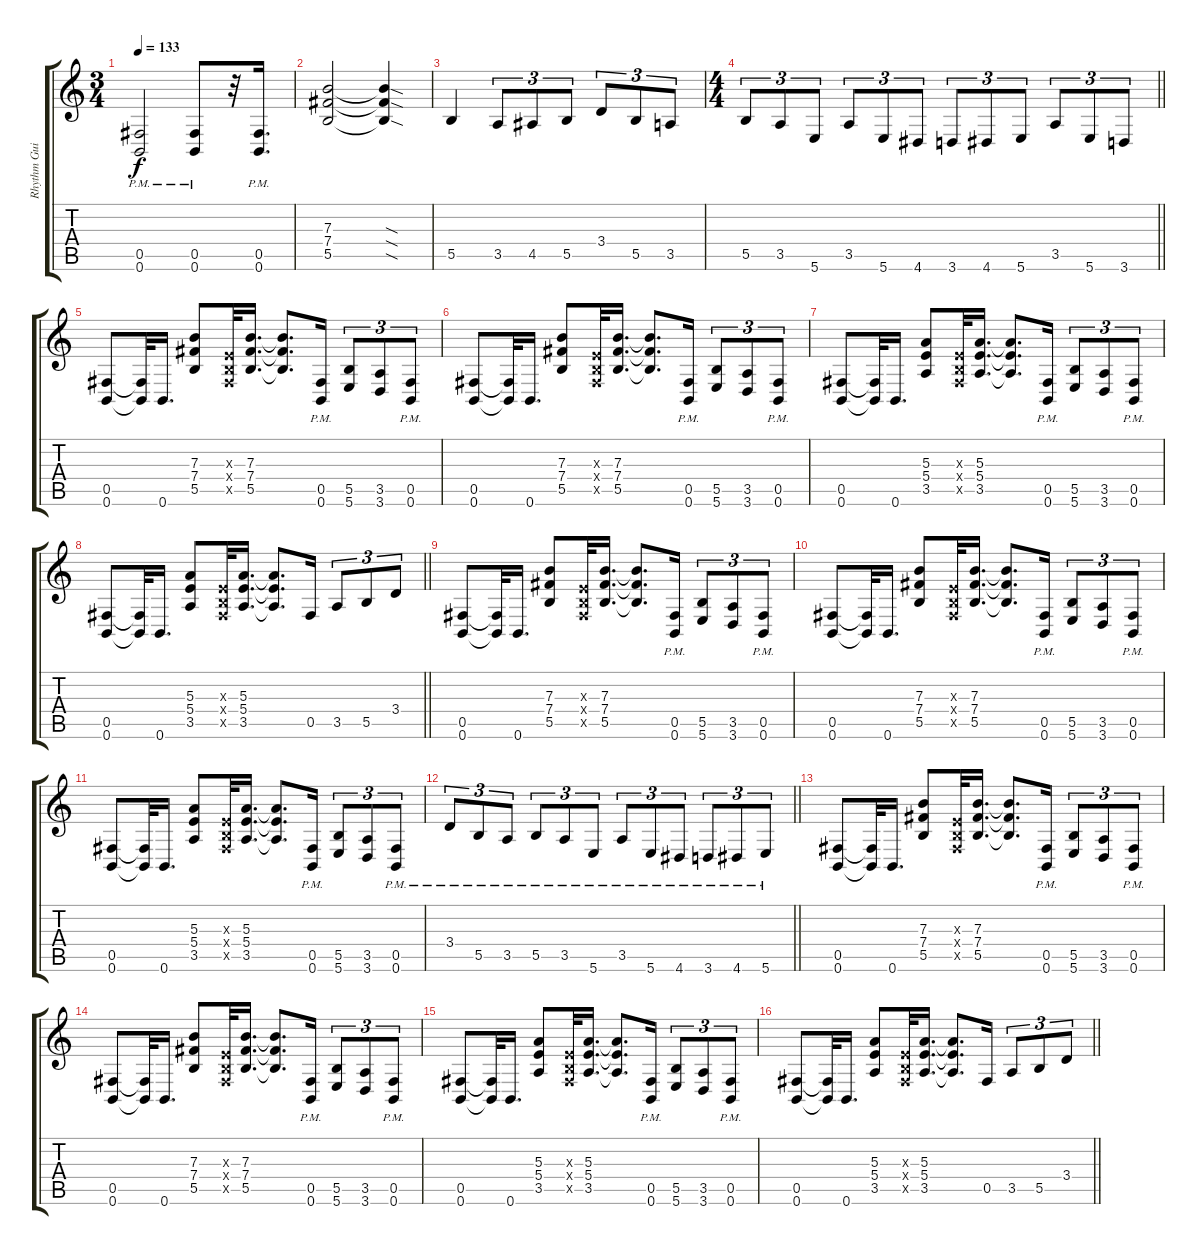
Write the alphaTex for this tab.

\track ("Rhythm Guitar" "Rhythm Gui") {instrument distortionguitar}
\staff {score tabs}
\tuning (Db4 Ab3 E3 B2 Gb2 B1) {hide}
\ts (3 4)
\tempo 133
\clef g2
\ks c
(0.5{pm} 0.6{pm}).2{dy f} (0.5{pm} 0.6{pm}).8 r.32 (0.5{pm} 0.6{pm}).16{d} |
(7.3 7.4 5.5).2 (7.3{sod t} 7.4{sod t} 5.5{sod t}).4 |
5.5.4 3.5.8{tu (3 2)} 4.5.8{tu (3 2)} 5.5.8{tu (3 2)} 3.4.8{tu (3 2)} 5.5.8{tu (3 2)} 3.5.8{tu (3 2)} |
\ts (4 4)
\barLineRight lightlight
5.5.8{tu (3 2)} 3.5.8{tu (3 2)} 5.6.8{tu (3 2)} 3.5.8{tu (3 2)} 5.6.8{tu (3 2)} 4.6.8{tu (3 2)} 3.6.8{tu (3 2)} 4.6.8{tu (3 2)} 5.6.8{tu (3 2)} 3.5.8{tu (3 2)} 5.6.8{tu (3 2)} 3.6.8{tu (3 2)} |
\section ("" "")
(0.5 0.6).8 (0.5{t} 0.6{t}).32 0.6.16{d} (7.3 7.4 5.5).8 (0.3{x} 0.4{x} 0.5{x}).32 (7.3 7.4 5.5).16{d} (7.3{t} 7.4{t} 5.5{t}).8{d} (0.5{pm} 0.6{pm}).16 (5.5 5.6).8{tu (3 2)} (3.5 3.6).8{tu (3 2)} (0.5{pm} 0.6{pm}).8{tu (3 2)} |
(0.5 0.6).8 (0.5{t} 0.6{t}).32 0.6.16{d} (7.3 7.4 5.5).8 (0.3{x} 0.4{x} 0.5{x}).32 (7.3 7.4 5.5).16{d} (7.3{t} 7.4{t} 5.5{t}).8{d} (0.5{pm} 0.6{pm}).16 (5.5 5.6).8{tu (3 2)} (3.5 3.6).8{tu (3 2)} (0.5{pm} 0.6{pm}).8{tu (3 2)} |
(0.5 0.6).8 (0.5{t} 0.6{t}).32 0.6.16{d} (5.3 5.4 3.5).8 (0.3{x} 0.4{x} 0.5{x}).32 (5.3 5.4 3.5).16{d} (5.3{t} 5.4{t} 3.5{t}).8{d} (0.5{pm} 0.6{pm}).16 (5.5 5.6).8{tu (3 2)} (3.5 3.6).8{tu (3 2)} (0.5{pm} 0.6{pm}).8{tu (3 2)} |
\barLineRight lightlight
(0.5 0.6).8 (0.5{t} 0.6{t}).32 0.6.16{d} (5.3 5.4 3.5).8 (0.3{x} 0.4{x} 0.5{x}).32 (5.3 5.4 3.5).16{d} (5.3{t} 5.4{t} 3.5{t}).8{d} 0.5.16 3.5.8{tu (3 2)} 5.5.8{tu (3 2)} 3.4.8{tu (3 2)} |
(0.5 0.6).8 (0.5{t} 0.6{t}).32 0.6.16{d} (7.3 7.4 5.5).8 (0.3{x} 0.4{x} 0.5{x}).32 (7.3 7.4 5.5).16{d} (7.3{t} 7.4{t} 5.5{t}).8{d} (0.5{pm} 0.6{pm}).16 (5.5 5.6).8{tu (3 2)} (3.5 3.6).8{tu (3 2)} (0.5{pm} 0.6{pm}).8{tu (3 2)} |
(0.5 0.6).8 (0.5{t} 0.6{t}).32 0.6.16{d} (7.3 7.4 5.5).8 (0.3{x} 0.4{x} 0.5{x}).32 (7.3 7.4 5.5).16{d} (7.3{t} 7.4{t} 5.5{t}).8{d} (0.5{pm} 0.6{pm}).16 (5.5 5.6).8{tu (3 2)} (3.5 3.6).8{tu (3 2)} (0.5{pm} 0.6{pm}).8{tu (3 2)} |
(0.5 0.6).8 (0.5{t} 0.6{t}).32 0.6.16{d} (5.3 5.4 3.5).8 (0.3{x} 0.4{x} 0.5{x}).32 (5.3 5.4 3.5).16{d} (5.3{t} 5.4{t} 3.5{t}).8{d} (0.5{pm} 0.6{pm}).16 (5.5 5.6).8{tu (3 2)} (3.5 3.6).8{tu (3 2)} (0.5{pm} 0.6{pm}).8{tu (3 2)} |
\barLineRight lightlight
3.4{pm}.8{tu (3 2)} 5.5{pm}.8{tu (3 2)} 3.5{pm}.8{tu (3 2)} 5.5{pm}.8{tu (3 2)} 3.5{pm}.8{tu (3 2)} 5.6{pm}.8{tu (3 2)} 3.5{pm}.8{tu (3 2)} 5.6{pm}.8{tu (3 2)} 4.6{pm}.8{tu (3 2)} 3.6{pm}.8{tu (3 2)} 4.6{pm}.8{tu (3 2)} 5.6{pm}.8{tu (3 2)} |
(0.5 0.6).8 (0.5{t} 0.6{t}).32 0.6.16{d} (7.3 7.4 5.5).8 (0.3{x} 0.4{x} 0.5{x}).32 (7.3 7.4 5.5).16{d} (7.3{t} 7.4{t} 5.5{t}).8{d} (0.5{pm} 0.6{pm}).16 (5.5 5.6).8{tu (3 2)} (3.5 3.6).8{tu (3 2)} (0.5{pm} 0.6{pm}).8{tu (3 2)} |
(0.5 0.6).8 (0.5{t} 0.6{t}).32 0.6.16{d} (7.3 7.4 5.5).8 (0.3{x} 0.4{x} 0.5{x}).32 (7.3 7.4 5.5).16{d} (7.3{t} 7.4{t} 5.5{t}).8{d} (0.5{pm} 0.6{pm}).16 (5.5 5.6).8{tu (3 2)} (3.5 3.6).8{tu (3 2)} (0.5{pm} 0.6{pm}).8{tu (3 2)} |
(0.5 0.6).8 (0.5{t} 0.6{t}).32 0.6.16{d} (5.3 5.4 3.5).8 (0.3{x} 0.4{x} 0.5{x}).32 (5.3 5.4 3.5).16{d} (5.3{t} 5.4{t} 3.5{t}).8{d} (0.5{pm} 0.6{pm}).16 (5.5 5.6).8{tu (3 2)} (3.5 3.6).8{tu (3 2)} (0.5{pm} 0.6{pm}).8{tu (3 2)} |
\barLineRight lightlight
(0.5 0.6).8 (0.5{t} 0.6{t}).32 0.6.16{d} (5.3 5.4 3.5).8 (0.3{x} 0.4{x} 0.5{x}).32 (5.3 5.4 3.5).16{d} (5.3{t} 5.4{t} 3.5{t}).8{d} 0.5.16 3.5.8{tu (3 2)} 5.5.8{tu (3 2)} 3.4.8{tu (3 2)}
